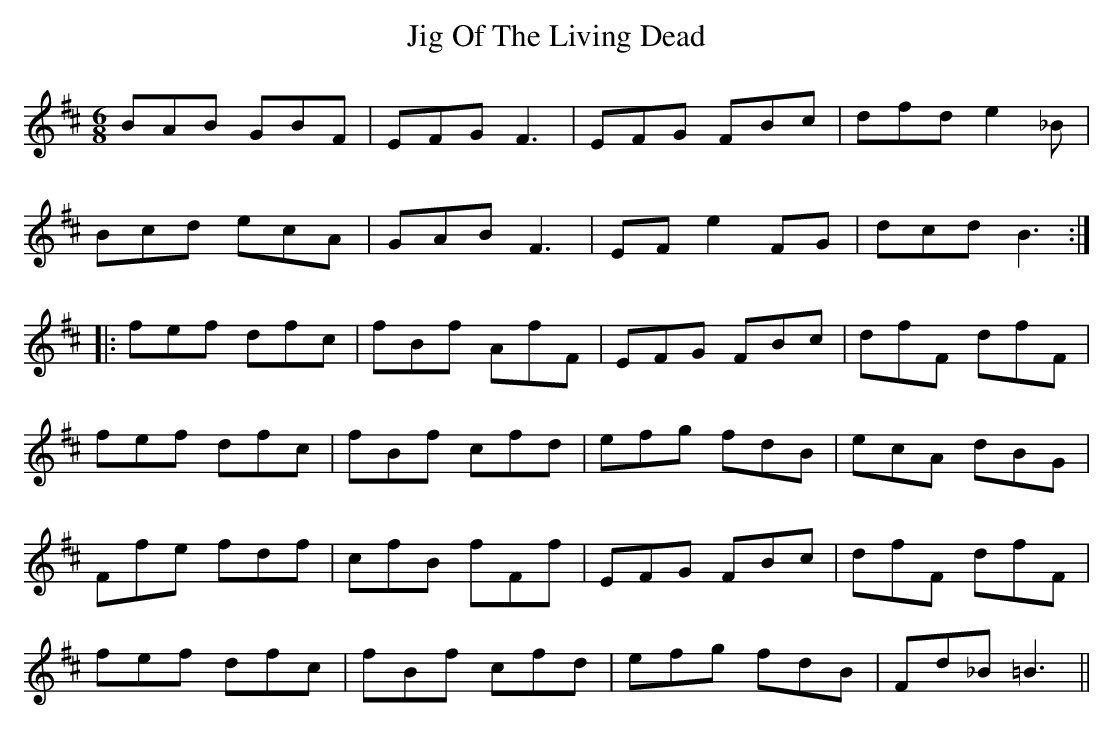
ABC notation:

X:1
T: Jig Of The Living Dead
M: 6/8
L: 1/8
K: Bmin
BAB GBF|EFG F3|EFG FBc|dfd e2_B|
Bcd ecA|GAB F3|EFe2FG|dcd B3:|
|:fef dfc|fBf AfF|EFG FBc|dfF dfF|
fef dfc|fBf cfd|efg fdB|ecA dBG|
Ffe fdf|cfB fFf|EFG FBc|dfF dfF|
fef dfc|fBf cfd|efg fdB|Fd_B =B3||
